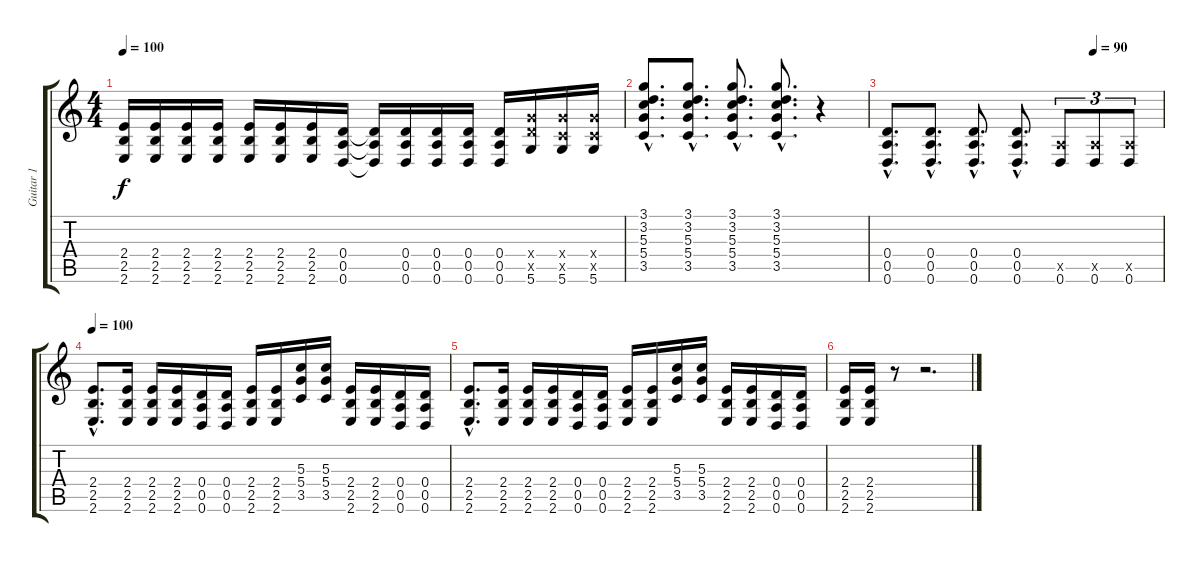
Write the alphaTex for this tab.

\track ("Guitar 1" "Guitar 1") {instrument distortionguitar}
\staff {score tabs}
\tuning (E4 B3 G3 D3 A2 D2) {hide}
\ts (4 4)
\tempo 100
\clef g2
\ks c
(2.4{t} 2.5{t} 2.6{t}).16{dy f} (2.4 2.5 2.6).16 (2.4 2.5 2.6).16 (2.4 2.5 2.6).16 (2.4 2.5 2.6).16 (2.4 2.5 2.6).16 (2.4 2.5 2.6).16 (0.4 0.5 0.6).16 (0.4{t} 0.5{t} 0.6{t}).16 (0.4 0.5 0.6).16 (0.4 0.5 0.6).16 (0.4 0.5 0.6).16 (0.4 0.5 0.6).16 (5.4{x} 5.5{x} 5.6).16 (5.4{x} 3.5{x} 5.6).16 (5.4{x} 3.5{x} 5.6).16 |
(3.1{hac} 3.2{hac} 5.3{hac} 5.4{hac} 3.5{hac}).8{d} (3.1{hac} 3.2{hac} 5.3{hac} 5.4{hac} 3.5{hac}).8{d} (3.1{hac} 3.2{hac} 5.3{hac} 5.4{hac} 3.5{hac}).8{d} (3.1{hac} 3.2{hac} 5.3{hac} 5.4{hac} 3.5{hac}).8{d} r.4 |
\tempo (90 0.75)
(0.4{hac} 0.5{hac} 0.6{hac}).8{d} (0.4{hac} 0.5{hac} 0.6{hac}).8{d} (0.4{hac} 0.5{hac} 0.6{hac}).8{d} (0.4{hac} 0.5{hac} 0.6{hac}).8{d} (0.5{x} 0.6).8{tu (3 2)} (0.5{x} 0.6).8{tu (3 2)} (0.5{x} 0.6).8{tu (3 2)} |
\tempo 100
(2.4{hac} 2.5{hac} 2.6{hac}).8{d} (2.4 2.5 2.6).16 (2.4 2.5 2.6).16 (2.4 2.5 2.6).16 (0.4 0.5 0.6).16 (0.4 0.5 0.6).16 (2.4 2.5 2.6).16 (2.4 2.5 2.6).16 (5.3 5.4 3.5).16 (5.3 5.4 3.5).16 (2.4 2.5 2.6).16 (2.4 2.5 2.6).16 (0.4 0.5 0.6).16 (0.4 0.5 0.6).16 |
(2.4{hac} 2.5{hac} 2.6{hac}).8{d} (2.4 2.5 2.6).16 (2.4 2.5 2.6).16 (2.4 2.5 2.6).16 (0.4 0.5 0.6).16 (0.4 0.5 0.6).16 (2.4 2.5 2.6).16 (2.4 2.5 2.6).16 (5.3 5.4 3.5).16 (5.3 5.4 3.5).16 (2.4 2.5 2.6).16 (2.4 2.5 2.6).16 (0.4 0.5 0.6).16 (0.4 0.5 0.6).16 |
(2.4 2.5 2.6).16 (2.4 2.5 2.6).16 r.8 r.2{d}
